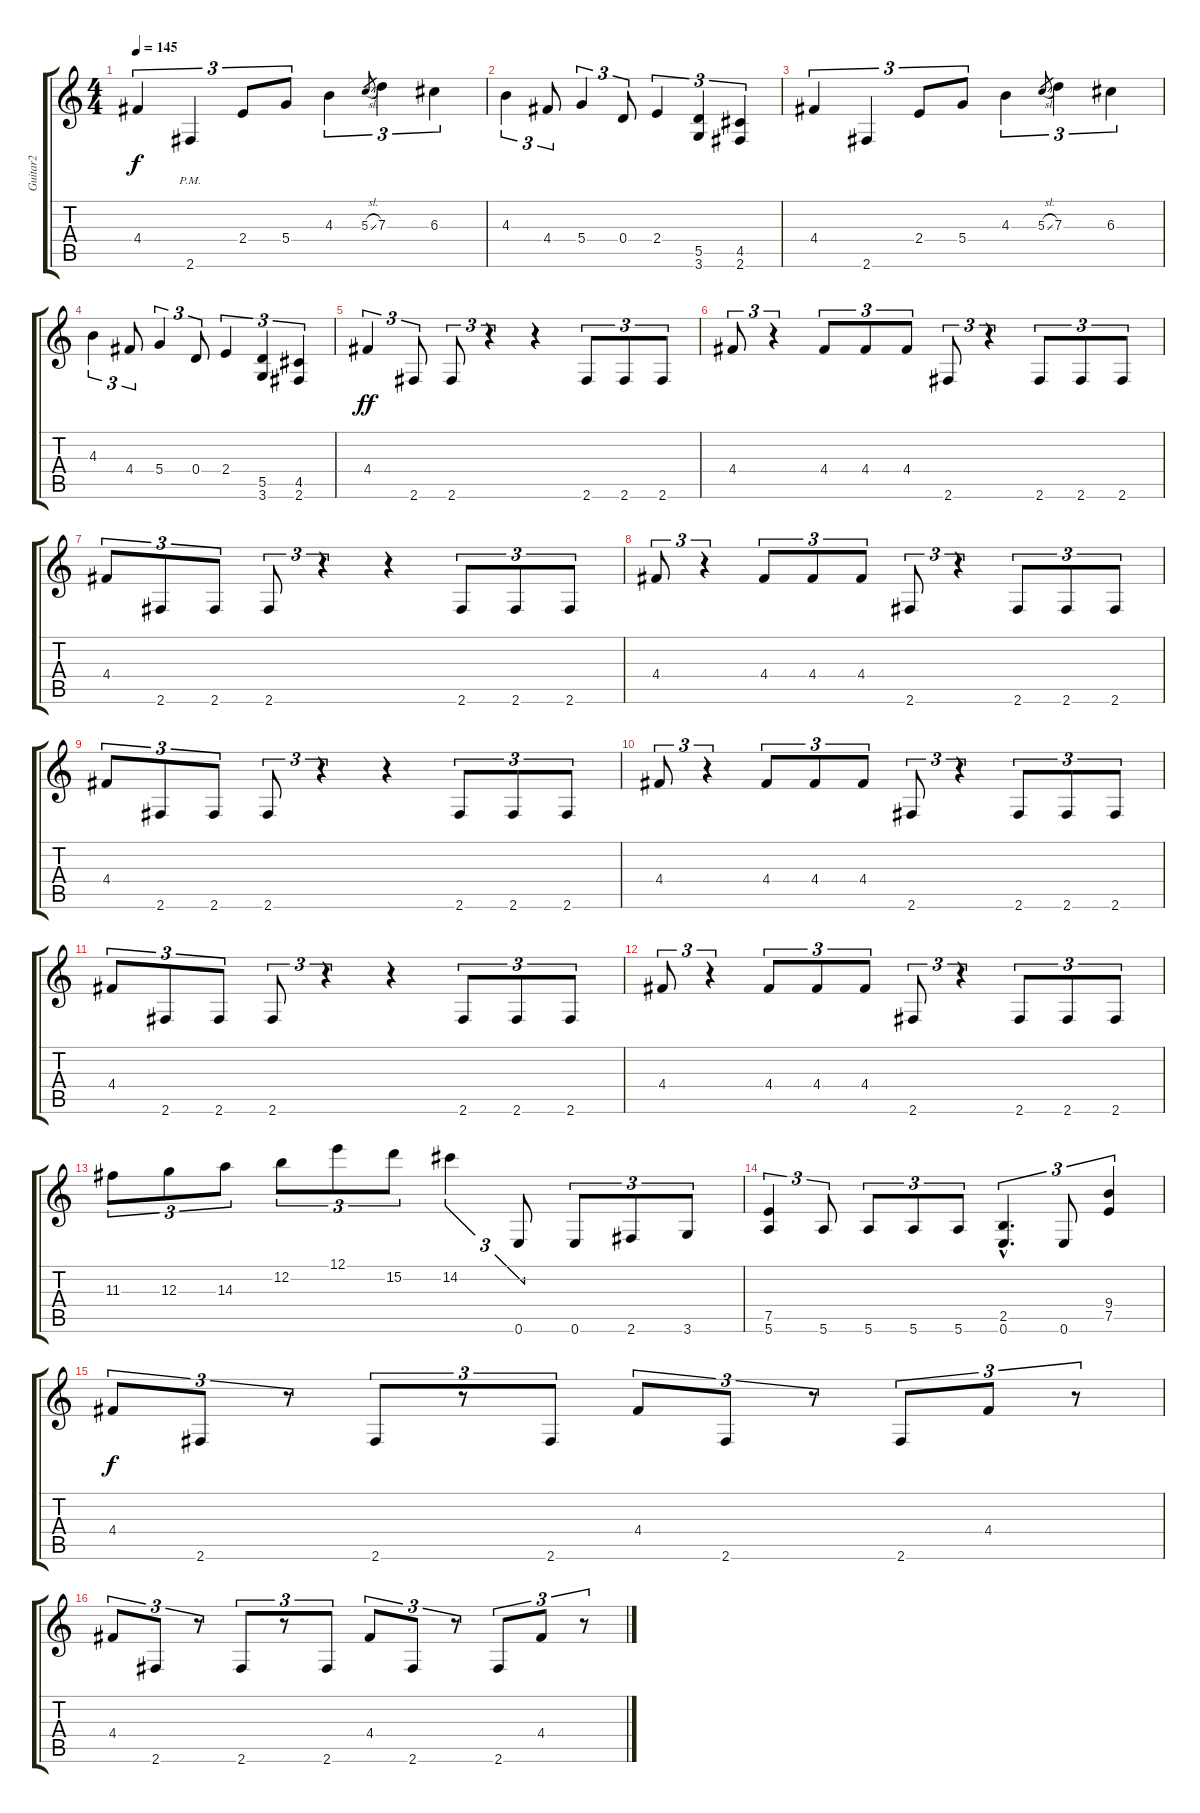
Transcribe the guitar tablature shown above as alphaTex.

\track ("Guitar2" "Guitar2") {instrument overdrivenguitar}
\staff {score tabs}
\tuning (E4 B3 G3 D3 A2 E2) {hide}
\ts (4 4)
\tempo 145
\clef g2
\ks c
4.4.4{tu (3 2) dy f} 2.6{pm}.4{tu (3 2)} 2.4.8{tu (3 2)} 5.4.8{tu (3 2)} 4.3.4{tu (3 2)} 5.3{sl}.8{gr} 7.3.4{tu (3 2)} 6.3.4{tu (3 2)} |
4.3.4{tu (3 2)} 4.4.8{tu (3 2)} 5.4.4{tu (3 2)} 0.4.8{tu (3 2)} 2.4.4{tu (3 2)} (5.5 3.6).4{tu (3 2)} (4.5 2.6).4{tu (3 2)} |
4.4.4{tu (3 2)} 2.6.4{tu (3 2)} 2.4.8{tu (3 2)} 5.4.8{tu (3 2)} 4.3.4{tu (3 2)} 5.3{sl}.8{gr} 7.3.4{tu (3 2)} 6.3.4{tu (3 2)} |
4.3.4{tu (3 2)} 4.4.8{tu (3 2)} 5.4.4{tu (3 2)} 0.4.8{tu (3 2)} 2.4.4{tu (3 2)} (5.5 3.6).4{tu (3 2)} (4.5 2.6).4{tu (3 2)} |
4.4.4{tu (3 2) dy ff} 2.6.8{tu (3 2)} 2.6.8{tu (3 2)} r.4{tu (3 2)} r.4 2.6.8{tu (3 2)} 2.6.8{tu (3 2)} 2.6.8{tu (3 2)} |
4.4.8{tu (3 2)} r.4{tu (3 2)} 4.4.8{tu (3 2)} 4.4.8{tu (3 2)} 4.4.8{tu (3 2)} 2.6.8{tu (3 2)} r.4{tu (3 2)} 2.6.8{tu (3 2)} 2.6.8{tu (3 2)} 2.6.8{tu (3 2)} |
4.4.8{tu (3 2)} 2.6.8{tu (3 2)} 2.6.8{tu (3 2)} 2.6.8{tu (3 2)} r.4{tu (3 2)} r.4 2.6.8{tu (3 2)} 2.6.8{tu (3 2)} 2.6.8{tu (3 2)} |
4.4.8{tu (3 2)} r.4{tu (3 2)} 4.4.8{tu (3 2)} 4.4.8{tu (3 2)} 4.4.8{tu (3 2)} 2.6.8{tu (3 2)} r.4{tu (3 2)} 2.6.8{tu (3 2)} 2.6.8{tu (3 2)} 2.6.8{tu (3 2)} |
4.4.8{tu (3 2)} 2.6.8{tu (3 2)} 2.6.8{tu (3 2)} 2.6.8{tu (3 2)} r.4{tu (3 2)} r.4 2.6.8{tu (3 2)} 2.6.8{tu (3 2)} 2.6.8{tu (3 2)} |
4.4.8{tu (3 2)} r.4{tu (3 2)} 4.4.8{tu (3 2)} 4.4.8{tu (3 2)} 4.4.8{tu (3 2)} 2.6.8{tu (3 2)} r.4{tu (3 2)} 2.6.8{tu (3 2)} 2.6.8{tu (3 2)} 2.6.8{tu (3 2)} |
4.4.8{tu (3 2)} 2.6.8{tu (3 2)} 2.6.8{tu (3 2)} 2.6.8{tu (3 2)} r.4{tu (3 2)} r.4 2.6.8{tu (3 2)} 2.6.8{tu (3 2)} 2.6.8{tu (3 2)} |
4.4.8{tu (3 2)} r.4{tu (3 2)} 4.4.8{tu (3 2)} 4.4.8{tu (3 2)} 4.4.8{tu (3 2)} 2.6.8{tu (3 2)} r.4{tu (3 2)} 2.6.8{tu (3 2)} 2.6.8{tu (3 2)} 2.6.8{tu (3 2)} |
11.3.8{tu (3 2)} 12.3.8{tu (3 2)} 14.3.8{tu (3 2)} 12.2.8{tu (3 2)} 12.1.8{tu (3 2)} 15.2.8{tu (3 2)} 14.2.4{tu (3 2)} 0.6.8{tu (3 2)} 0.6.8{tu (3 2)} 2.6.8{tu (3 2)} 3.6.8{tu (3 2)} |
(7.5 5.6).4{tu (3 2)} 5.6.8{tu (3 2)} 5.6.8{tu (3 2)} 5.6.8{tu (3 2)} 5.6.8{tu (3 2)} (2.5{hac} 0.6{hac}).4{d tu (3 2)} 0.6.8{tu (3 2)} (9.4 7.5).4{tu (3 2)} |
4.4.8{tu (3 2) dy f} 2.6.8{tu (3 2)} r.8{tu (3 2)} 2.6.8{tu (3 2)} r.8{tu (3 2)} 2.6.8{tu (3 2)} 4.4.8{tu (3 2)} 2.6.8{tu (3 2)} r.8{tu (3 2)} 2.6.8{tu (3 2)} 4.4.8{tu (3 2)} r.8{tu (3 2)} |
4.4.8{tu (3 2)} 2.6.8{tu (3 2)} r.8{tu (3 2)} 2.6.8{tu (3 2)} r.8{tu (3 2)} 2.6.8{tu (3 2)} 4.4.8{tu (3 2)} 2.6.8{tu (3 2)} r.8{tu (3 2)} 2.6.8{tu (3 2)} 4.4.8{tu (3 2)} r.8{tu (3 2)}
